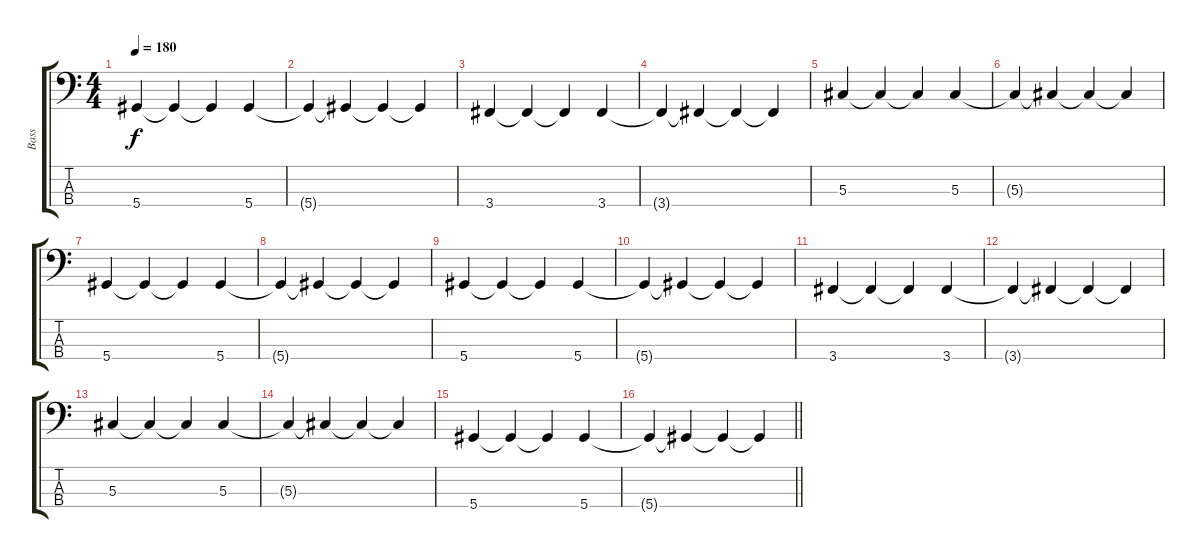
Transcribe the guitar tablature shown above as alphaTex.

\track ("Bass" "Bass") {instrument electricbassfinger}
\staff {score tabs}
\tuning (Gb2 Db2 Ab1 Eb1) {hide}
\ts (4 4)
\section ("" "")
\tempo 180
\clef f4
\ks c
5.4.4{dy f} 5.4{t}.4 5.4{t}.4 5.4.4 |
5.4{t}.4 5.4{t}.4 5.4{t}.4 5.4{t}.4 |
3.4.4 3.4{t}.4 3.4{t}.4 3.4.4 |
3.4{t}.4 3.4{t}.4 3.4{t}.4 3.4{t}.4 |
5.3.4 5.3{t}.4 5.3{t}.4 5.3.4 |
5.3{t}.4 5.3{t}.4 5.3{t}.4 5.3{t}.4 |
5.4.4 5.4{t}.4 5.4{t}.4 5.4.4 |
5.4{t}.4 5.4{t}.4 5.4{t}.4 5.4{t}.4 |
5.4.4 5.4{t}.4 5.4{t}.4 5.4.4 |
5.4{t}.4 5.4{t}.4 5.4{t}.4 5.4{t}.4 |
3.4.4 3.4{t}.4 3.4{t}.4 3.4.4 |
3.4{t}.4 3.4{t}.4 3.4{t}.4 3.4{t}.4 |
5.3.4 5.3{t}.4 5.3{t}.4 5.3.4 |
5.3{t}.4 5.3{t}.4 5.3{t}.4 5.3{t}.4 |
5.4.4 5.4{t}.4 5.4{t}.4 5.4.4 |
\barLineRight lightlight
5.4{t}.4 5.4{t}.4 5.4{t}.4 5.4{t}.4
